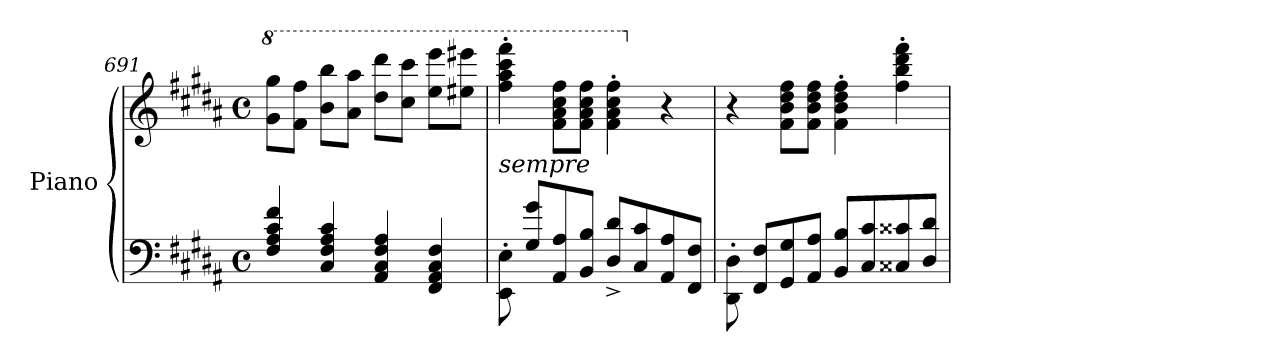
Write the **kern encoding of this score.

**kern	**kern
*part1	*part1
*staff2	*staff1
*I"Piano	*
*I'Pno	*
!!LO:LB:g=z
*clefF4	*clefG2
*k[f#c#g#d#a#]	*k[f#c#g#d#a#]
*M4/4	*M4/4
*met(c)	*met(c)
*	*8va
=691	=691
4F#/ 4A#/ 4c#/ 4f#/	8gg#\ 8ggg#\L
.	8ff#\ 8fff#\J
4C#/ 4F#/ 4A#/ 4c#/	8bb\ 8bbb\L
.	8aa#\ 8aaa#\J
4AA#/ 4C#/ 4F#/ 4A#/	8ddd#\ 8dddd#\L
.	8ccc#\ 8cccc#\J
4FF#/ 4AA#/ 4C#/ 4F#/	8eee\ 8eeee\L
.	8eee#X\ 8eeee#X\J
=692	=692
!	!LO:TX:b:i:t=sempre
8EE\' 8E\'	4fff#\' 4aaa#\' 4cccc#\' 4ffff#\'
8G#/ 8g#/L	.
8AA#/ 8A#/	8ff#\ 8aa#\ 8ccc#\ 8fff#\L
8BB/ 8B/J	8ff#\ 8aa#\ 8ccc#\ 8fff#\J
8D#/^ 8d#/^L	4ff#\' 4aa#\' 4ccc#\' 4fff#\'
8C#/ 8c#/	.
*	*X8va
8AA#/ 8A#/	4r
8FF#/ 8F#/J	.
=693	=693
8DD#\' 8D#\'	4r
8FF#/ 8F#/L	.
8GG#/ 8G#/	8f#\ 8b\ 8dd#\ 8ff#\L
8AA#/ 8A#/J	8f#\ 8b\ 8dd#\ 8ff#\J
8BB/ 8B/L	4f#\' 4b\' 4dd#\' 4ff#\'
8C#/ 8c#/	.
8C##X/ 8c##X/	4ff#\' 4bb\' 4ddd#\' 4fff#\'
8D#/ 8d#/J	.
=	=
*-	*-
